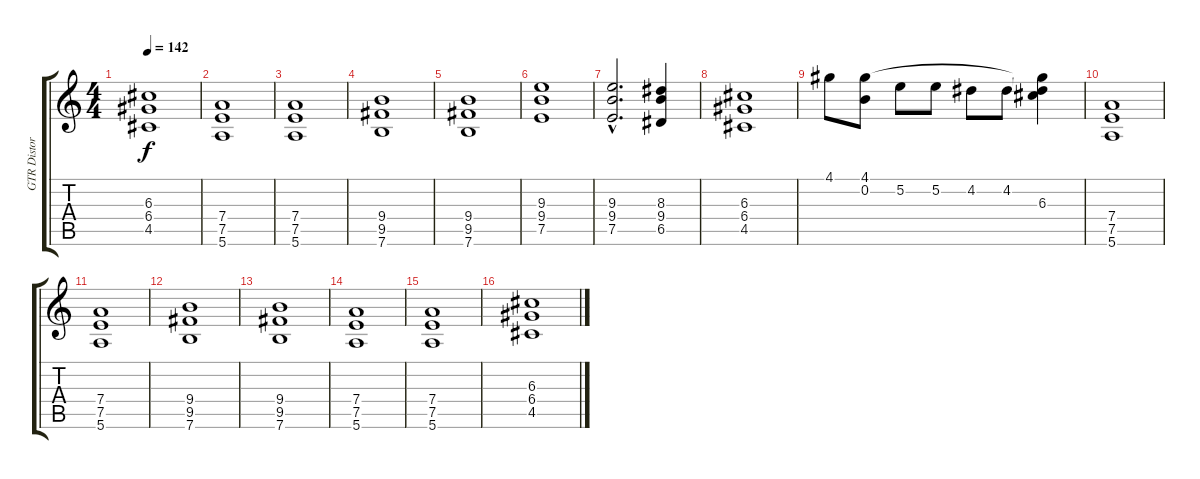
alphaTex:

\track ("GTR Distorsion" "GTR Distor") {instrument overdrivenguitar}
\staff {score tabs}
\tuning (E4 B3 G3 D3 A2 E2) {hide}
\ts (4 4)
\tempo 142
\clef g2
\ks c
(6.3 6.4 4.5).1{dy f} |
(7.4 7.5 5.6).1 |
(7.4 7.5 5.6).1 |
(9.4 9.5 7.6).1 |
(9.4 9.5 7.6).1 |
(9.3 9.4 7.5).1 |
(9.3{hac} 9.4{hac} 7.5{hac}).2{d} (8.3 9.4 6.5).4 |
(6.3 6.4 4.5).1 |
4.1.8 (4.1 0.2).8 5.2.8 5.2.8 4.2.8 4.2.8 (4.1{t} 4.2{t} 6.3).4 |
(7.4 7.5 5.6).1 |
(7.4 7.5 5.6).1 |
(9.4 9.5 7.6).1 |
(9.4 9.5 7.6).1 |
(7.4 7.5 5.6).1 |
(7.4 7.5 5.6).1 |
(6.3 6.4 4.5).1
